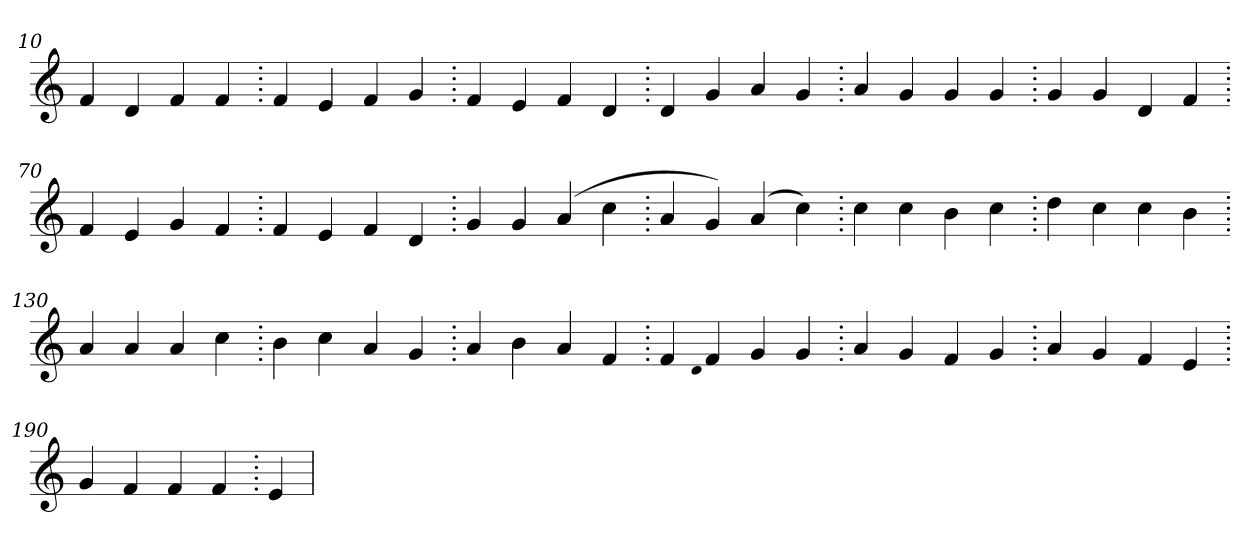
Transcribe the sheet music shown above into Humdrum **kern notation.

**kern
*part1
*staff1
*clefG2
=10.
4f
4d
4f
4f
=20.
4f
4e
4f
4g
=30.
4f
4e
4f
4d
=40.
4d
4g
4a
4g
=50.
4a
4g
4g
4g
=60.
4g
4g
4d
4f
=70.
4f
4e
4g
4f
=80.
4f
4e
4f
4d
=90.
4g
4g
(>4a
4cc
=100.
4a
4g)
(>4a
4cc)
=110.
4cc
4cc
4b
4cc
=120.
4dd
4cc
4cc
4b
=130.
4a
4a
4a
4cc
=140.
4b
4cc
4a
4g
=150.
4a
4b
4a
4f
=160.
4f
qqd
4f
4g
4g
=170.
4a
4g
4f
4g
=180.
4a
4g
4f
4e
=190.
4g
4f
4f
4f
=200.
4e
=
*-
